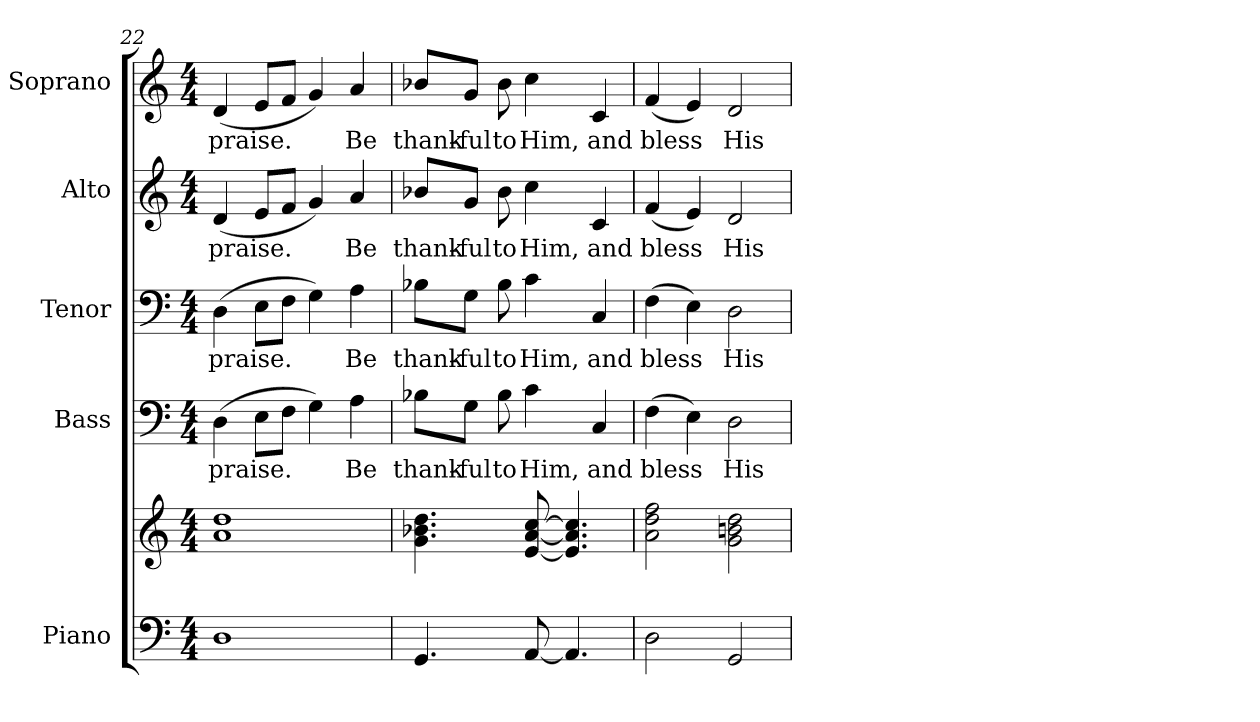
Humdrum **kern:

**kern	**kern	**kern	**text	**kern	**text	**kern	**text	**kern	**text
*part5	*part5	*part4	*part4	*part3	*part3	*part2	*part2	*part1	*part1
*staff6	*staff5	*staff4	*staff4	*staff3	*staff3	*staff2	*staff2	*staff1	*staff1
*I"Piano	*	*I"Bass	*	*I"Tenor	*	*I"Alto	*	*I"Soprano	*
*I'Pno.	*	*I'B.	*	*I'T.	*	*I'A.	*	*I'S.	*
!!LO:PB:g=z
*clefF4	*clefG2	*clefF4	*	*clefF4	*	*clefG2	*	*clefG2	*
*k[]	*k[]	*k[]	*	*k[]	*	*k[]	*	*k[]	*
*C:	*C:	*C:	*	*C:	*	*C:	*	*C:	*
*M4/4	*M4/4	*M4/4	*	*M4/4	*	*M4/4	*	*M4/4	*
=22	=22	=22	=22	=22	=22	=22	=22	=22	=22
!	!	!	!LO:LY:b:color=#000000	!	!	!	!	!	!
!	!	!	!	!	!LO:LY:b:color=#000000	!	!	!	!
!	!	!	!	!	!	!	!LO:LY:b:color=#000000	!	!
!	!	!	!	!	!	!	!	!	!LO:LY:b:color=#000000
1Di	1ai 1ddi	(4Di\	praise.	(4Di\	praise.	(4di/	praise.	(4di/	praise.
.	.	8Ei\L	.	8Ei\L	.	8ei/L	.	8ei/L	.
.	.	8Fi\J	.	8Fi\J	.	8fi/J	.	8fi/J	.
.	.	4Gi\)	.	4Gi\)	.	4gi/)	.	4gi/)	.
!	!	!	!LO:LY:b:color=#000000	!	!	!	!	!	!
!	!	!	!	!	!LO:LY:b:color=#000000	!	!	!	!
!	!	!	!	!	!	!	!LO:LY:b:color=#000000	!	!
!	!	!	!	!	!	!	!	!	!LO:LY:b:color=#000000
.	.	4Ai\	Be	4Ai\	Be	4ai/	Be	4ai/	Be
=23	=23	=23	=23	=23	=23	=23	=23	=23	=23
!	!	!	!LO:LY:b:color=#000000	!	!	!	!	!	!
!	!	!	!	!	!LO:LY:b:color=#000000	!	!	!	!
!	!	!	!	!	!	!	!LO:LY:b:color=#000000	!	!
!	!	!	!	!	!	!	!	!	!LO:LY:b:color=#000000
4.GGi/	4.gi\ 4.b-Xi 4.ddi	8B-Xi\L	thank-	8B-Xi\L	thank-	8b-Xi/L	thank-	8b-Xi/L	thank-
!	!	!	!LO:LY:b:color=#000000	!	!	!	!	!	!
!	!	!	!	!	!LO:LY:b:color=#000000	!	!	!	!
!	!	!	!	!	!	!	!LO:LY:b:color=#000000	!	!
!	!	!	!	!	!	!	!	!	!LO:LY:b:color=#000000
.	.	8Gi\J	-ful	8Gi\J	-ful	8gi/J	-ful	8gi/J	-ful
!	!	!	!LO:LY:b:color=#000000	!	!	!	!	!	!
!	!	!	!	!	!LO:LY:b:color=#000000	!	!	!	!
!	!	!	!	!	!	!	!LO:LY:b:color=#000000	!	!
!	!	!	!	!	!	!	!	!	!LO:LY:b:color=#000000
.	.	8B-i\	to	8B-i\	to	8b-i\	to	8b-i\	to
!	!	!	!LO:LY:b:color=#000000	!	!	!	!	!	!
!	!	!	!	!	!LO:LY:b:color=#000000	!	!	!	!
!	!	!	!	!	!	!	!LO:LY:b:color=#000000	!	!
!	!	!	!	!	!	!	!	!	!LO:LY:b:color=#000000
[<8AAi/	[<8ei/ [<8ai [>8cci	4ci\	Him,	4ci\	Him,	4cci\	Him,	4cci\	Him,
4.AAi/]	4.ei/] 4.ai] 4.cci]	.	.	.	.	.	.	.	.
!	!	!	!LO:LY:b:color=#000000	!	!	!	!	!	!
!	!	!	!	!	!LO:LY:b:color=#000000	!	!	!	!
!	!	!	!	!	!	!	!LO:LY:b:color=#000000	!	!
!	!	!	!	!	!	!	!	!	!LO:LY:b:color=#000000
.	.	4Ci/	and	4Ci/	and	4ci/	and	4ci/	and
=24	=24	=24	=24	=24	=24	=24	=24	=24	=24
!	!	!	!LO:LY:b:color=#000000	!	!	!	!	!	!
!	!	!	!	!	!LO:LY:b:color=#000000	!	!	!	!
!	!	!	!	!	!	!	!LO:LY:b:color=#000000	!	!
!	!	!	!	!	!	!	!	!	!LO:LY:b:color=#000000
2Di\	2ai\ 2ddi 2ffi	(4Fi\	bless	(4Fi\	bless	(4fi/	bless	(4fi/	bless
.	.	4Ei\)	.	4Ei\)	.	4ei/)	.	4ei/)	.
!	!	!	!LO:LY:b:color=#000000	!	!	!	!	!	!
!	!	!	!	!	!LO:LY:b:color=#000000	!	!	!	!
!	!	!	!	!	!	!	!LO:LY:b:color=#000000	!	!
!	!	!	!	!	!	!	!	!	!LO:LY:b:color=#000000
2GGi/	2gi\ 2bni 2ddi	2Di\	His	2Di\	His	2di/	His	2di/	His
=	=	=	=	=	=	=	=	=	=
*-	*-	*-	*-	*-	*-	*-	*-	*-	*-
